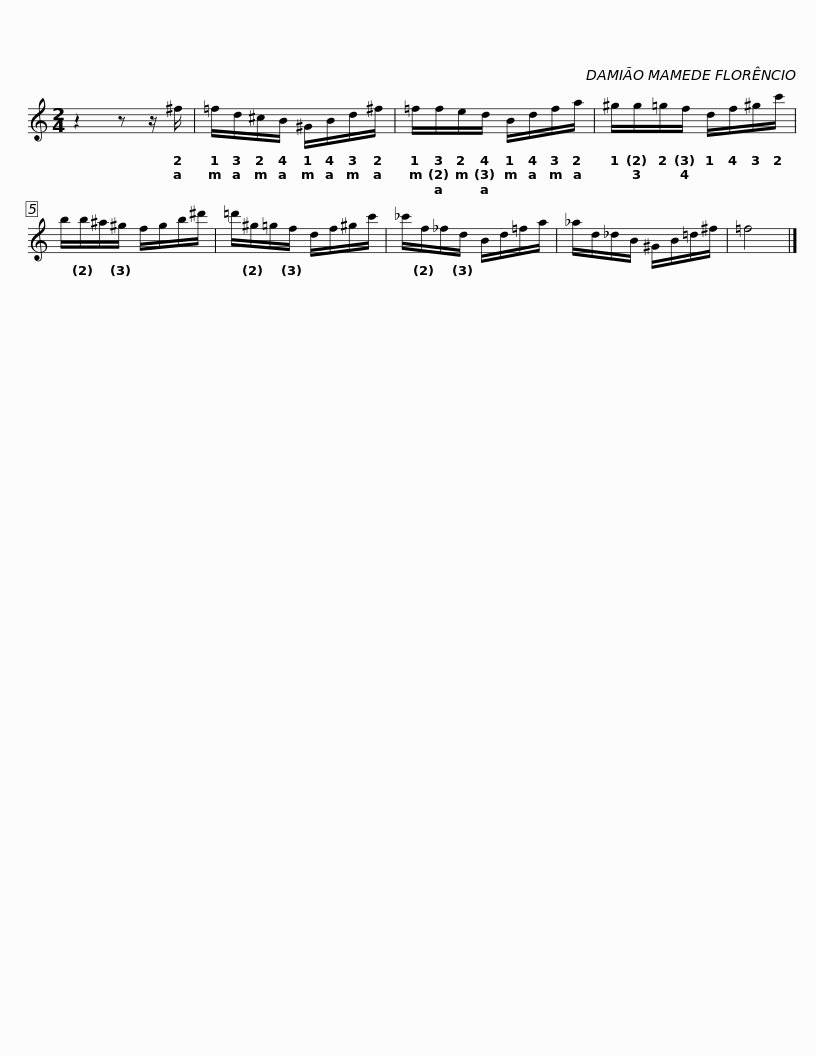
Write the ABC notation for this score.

X:1
L:1/8
M:2/4
I:linebreak $
K:C
V:1 treble
V:1
 z2 z z/ ^f/ | =f/d/^c/B/ ^G/B/d/^f/ | =f/f/e/d/ B/d/f/a/ | ^g/g/=g/f/ d/f/^g/c'/ | b/b/^a/^g/ f/g/b/^d'/ |$ %5
 =d'/^g/=g/f/ d/f/^g/c'/ | _c'/f/_f/d/ B/d/=f/a/ | _a/d/_d/B/ ^G/B/=d/^f/ | =f4 |] %9
